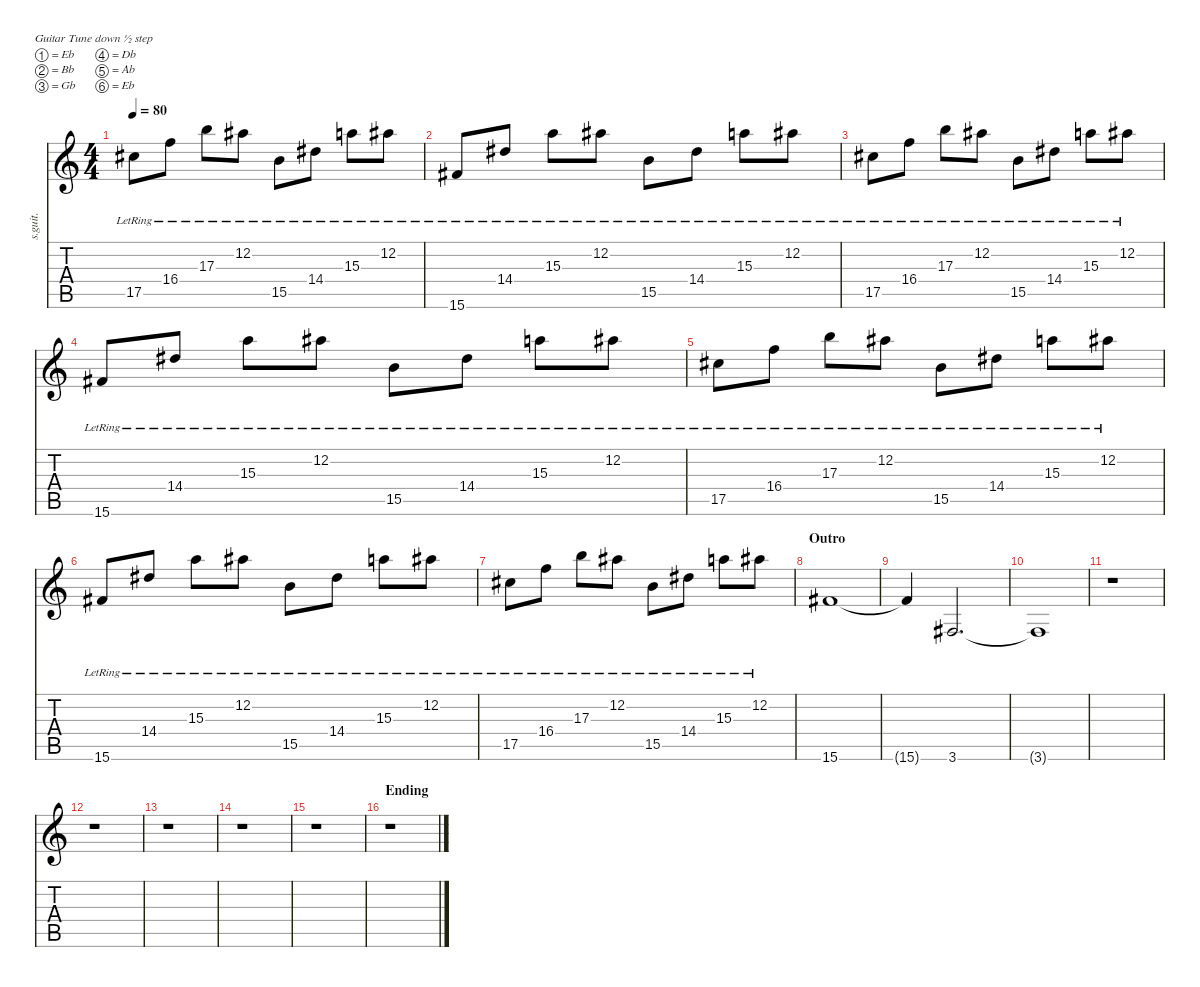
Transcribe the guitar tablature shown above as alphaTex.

\defaultSystemsLayout 4
\hideDynamics
\bracketExtendMode nobrackets
\track ("Honky Tonk (Cuomo)" "s.guit.") {instrument honkytonkpiano}
\staff {score tabs}
\tuning (Eb4 Bb3 Gb3 Db3 Ab2 Eb2)
\displaytranspose 12
\ts (4 4)
\tempo 80
\clef g2
\ks c
17.5{lr acc #}.8{lyrics (0 "") lyrics (1 "") lyrics (2 "") lyrics (3 "") lyrics (4 "") dy mp} 16.4{lr}.8{lyrics (0 "") lyrics (1 "") lyrics (2 "") lyrics (3 "") lyrics (4 "")} 17.3{lr}.8{lyrics (0 "") lyrics (1 "") lyrics (2 "") lyrics (3 "") lyrics (4 "")} 12.2{lr acc #}.8{lyrics (0 "") lyrics (1 "") lyrics (2 "") lyrics (3 "") lyrics (4 "")} 15.5{lr}.8{lyrics (0 "") lyrics (1 "") lyrics (2 "") lyrics (3 "") lyrics (4 "")} 14.4{lr acc #}.8{lyrics (0 "") lyrics (1 "") lyrics (2 "") lyrics (3 "") lyrics (4 "")} 15.3{lr}.8{lyrics (0 "") lyrics (1 "") lyrics (2 "") lyrics (3 "") lyrics (4 "")} 12.2{lr acc #}.8{lyrics (0 "") lyrics (1 "") lyrics (2 "") lyrics (3 "") lyrics (4 "")} |
15.6{lr acc #}.8{lyrics (0 "") lyrics (1 "") lyrics (2 "") lyrics (3 "") lyrics (4 "")} 14.4{lr acc #}.8{lyrics (0 "") lyrics (1 "") lyrics (2 "") lyrics (3 "") lyrics (4 "")} 15.3{lr}.8{lyrics (0 "") lyrics (1 "") lyrics (2 "") lyrics (3 "") lyrics (4 "")} 12.2{lr acc #}.8{lyrics (0 "") lyrics (1 "") lyrics (2 "") lyrics (3 "") lyrics (4 "")} 15.5{lr}.8{lyrics (0 "") lyrics (1 "") lyrics (2 "") lyrics (3 "") lyrics (4 "")} 14.4{lr acc #}.8{lyrics (0 "") lyrics (1 "") lyrics (2 "") lyrics (3 "") lyrics (4 "")} 15.3{lr}.8{lyrics (0 "") lyrics (1 "") lyrics (2 "") lyrics (3 "") lyrics (4 "")} 12.2{lr acc #}.8{lyrics (0 "") lyrics (1 "") lyrics (2 "") lyrics (3 "") lyrics (4 "")} |
17.5{lr acc #}.8{lyrics (0 "") lyrics (1 "") lyrics (2 "") lyrics (3 "") lyrics (4 "")} 16.4{lr}.8{lyrics (0 "") lyrics (1 "") lyrics (2 "") lyrics (3 "") lyrics (4 "")} 17.3{lr}.8{lyrics (0 "") lyrics (1 "") lyrics (2 "") lyrics (3 "") lyrics (4 "")} 12.2{lr acc #}.8{lyrics (0 "") lyrics (1 "") lyrics (2 "") lyrics (3 "") lyrics (4 "")} 15.5{lr}.8{lyrics (0 "") lyrics (1 "") lyrics (2 "") lyrics (3 "") lyrics (4 "")} 14.4{lr acc #}.8{lyrics (0 "") lyrics (1 "") lyrics (2 "") lyrics (3 "") lyrics (4 "")} 15.3{lr}.8{lyrics (0 "") lyrics (1 "") lyrics (2 "") lyrics (3 "") lyrics (4 "")} 12.2{lr acc #}.8{lyrics (0 "") lyrics (1 "") lyrics (2 "") lyrics (3 "") lyrics (4 "")} |
15.6{lr acc #}.8{lyrics (0 "") lyrics (1 "") lyrics (2 "") lyrics (3 "") lyrics (4 "")} 14.4{lr acc #}.8{lyrics (0 "") lyrics (1 "") lyrics (2 "") lyrics (3 "") lyrics (4 "")} 15.3{lr}.8{lyrics (0 "") lyrics (1 "") lyrics (2 "") lyrics (3 "") lyrics (4 "")} 12.2{lr acc #}.8{lyrics (0 "") lyrics (1 "") lyrics (2 "") lyrics (3 "") lyrics (4 "")} 15.5{lr}.8{lyrics (0 "") lyrics (1 "") lyrics (2 "") lyrics (3 "") lyrics (4 "")} 14.4{lr acc #}.8{lyrics (0 "") lyrics (1 "") lyrics (2 "") lyrics (3 "") lyrics (4 "")} 15.3{lr}.8{lyrics (0 "") lyrics (1 "") lyrics (2 "") lyrics (3 "") lyrics (4 "")} 12.2{lr acc #}.8{lyrics (0 "") lyrics (1 "") lyrics (2 "") lyrics (3 "") lyrics (4 "")} |
17.5{lr acc #}.8{lyrics (0 "") lyrics (1 "") lyrics (2 "") lyrics (3 "") lyrics (4 "")} 16.4{lr}.8{lyrics (0 "") lyrics (1 "") lyrics (2 "") lyrics (3 "") lyrics (4 "")} 17.3{lr}.8{lyrics (0 "") lyrics (1 "") lyrics (2 "") lyrics (3 "") lyrics (4 "")} 12.2{lr acc #}.8{lyrics (0 "") lyrics (1 "") lyrics (2 "") lyrics (3 "") lyrics (4 "")} 15.5{lr}.8{lyrics (0 "") lyrics (1 "") lyrics (2 "") lyrics (3 "") lyrics (4 "")} 14.4{lr acc #}.8{lyrics (0 "") lyrics (1 "") lyrics (2 "") lyrics (3 "") lyrics (4 "")} 15.3{lr}.8{lyrics (0 "") lyrics (1 "") lyrics (2 "") lyrics (3 "") lyrics (4 "")} 12.2{lr acc #}.8{lyrics (0 "") lyrics (1 "") lyrics (2 "") lyrics (3 "") lyrics (4 "")} |
15.6{lr acc #}.8{lyrics (0 "") lyrics (1 "") lyrics (2 "") lyrics (3 "") lyrics (4 "")} 14.4{lr acc #}.8{lyrics (0 "") lyrics (1 "") lyrics (2 "") lyrics (3 "") lyrics (4 "")} 15.3{lr}.8{lyrics (0 "") lyrics (1 "") lyrics (2 "") lyrics (3 "") lyrics (4 "")} 12.2{lr acc #}.8{lyrics (0 "") lyrics (1 "") lyrics (2 "") lyrics (3 "") lyrics (4 "")} 15.5{lr}.8{lyrics (0 "") lyrics (1 "") lyrics (2 "") lyrics (3 "") lyrics (4 "")} 14.4{lr acc #}.8{lyrics (0 "") lyrics (1 "") lyrics (2 "") lyrics (3 "") lyrics (4 "")} 15.3{lr}.8{lyrics (0 "") lyrics (1 "") lyrics (2 "") lyrics (3 "") lyrics (4 "")} 12.2{lr acc #}.8{lyrics (0 "") lyrics (1 "") lyrics (2 "") lyrics (3 "") lyrics (4 "")} |
17.5{lr acc #}.8{lyrics (0 "") lyrics (1 "") lyrics (2 "") lyrics (3 "") lyrics (4 "")} 16.4{lr}.8{lyrics (0 "") lyrics (1 "") lyrics (2 "") lyrics (3 "") lyrics (4 "")} 17.3{lr}.8{lyrics (0 "") lyrics (1 "") lyrics (2 "") lyrics (3 "") lyrics (4 "")} 12.2{lr acc #}.8{lyrics (0 "") lyrics (1 "") lyrics (2 "") lyrics (3 "") lyrics (4 "")} 15.5{lr}.8{lyrics (0 "") lyrics (1 "") lyrics (2 "") lyrics (3 "") lyrics (4 "")} 14.4{lr acc #}.8{lyrics (0 "") lyrics (1 "") lyrics (2 "") lyrics (3 "") lyrics (4 "")} 15.3{lr}.8{lyrics (0 "") lyrics (1 "") lyrics (2 "") lyrics (3 "") lyrics (4 "")} 12.2{lr acc #}.8{lyrics (0 "") lyrics (1 "") lyrics (2 "") lyrics (3 "") lyrics (4 "")} |
\section ("" "Outro")
15.6{acc #}.1{lyrics (0 "") lyrics (1 "") lyrics (2 "") lyrics (3 "") lyrics (4 "") dy f} |
15.6{t acc #}.4{lyrics (0 "") lyrics (1 "") lyrics (2 "") lyrics (3 "") lyrics (4 "")} 3.6{acc #}.2{d lyrics (0 "") lyrics (1 "") lyrics (2 "") lyrics (3 "") lyrics (4 "")} |
3.6{t acc #}.1{lyrics (0 "") lyrics (1 "") lyrics (2 "") lyrics (3 "") lyrics (4 "")} |
r.1 |
r.1 |
r.1 |
r.1 |
r.1 |
\section ("" "Ending")
r.1
